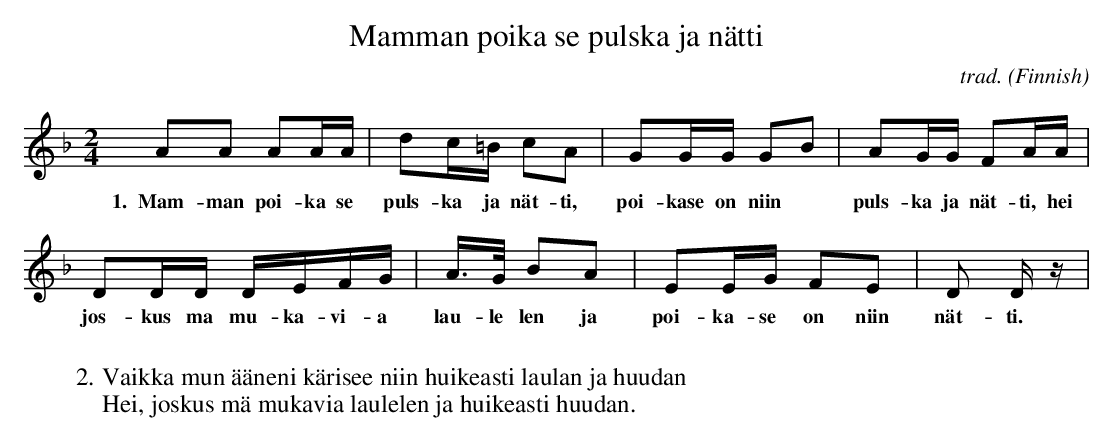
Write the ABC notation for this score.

X:1
T:Mamman poika se pulska ja nätti
M:2/4
L:1/16
C:trad.
O:Finnish
K:D min
A2A2 A2AA | d2c=B c2A2 | G2GG G2B2 | A2GG F2AA |
w:1.~~Mam-man poi-ka se | puls-ka ja nät-ti, | poi-kase on niin | puls-ka ja nät-ti, hei |
D2DD DEFG | A>G B2A2 | E2EG F2E2 | D2 D z |
w:jos-kus ma mu-ka-vi-a | lau-le len ja | poi-ka-se on niin | nät-ti. |
W:
W:2.Vaikka mun ääneni kärisee niin huikeasti laulan ja huudan
W:Hei, joskus mä mukavia laulelen ja huikeasti huudan.
